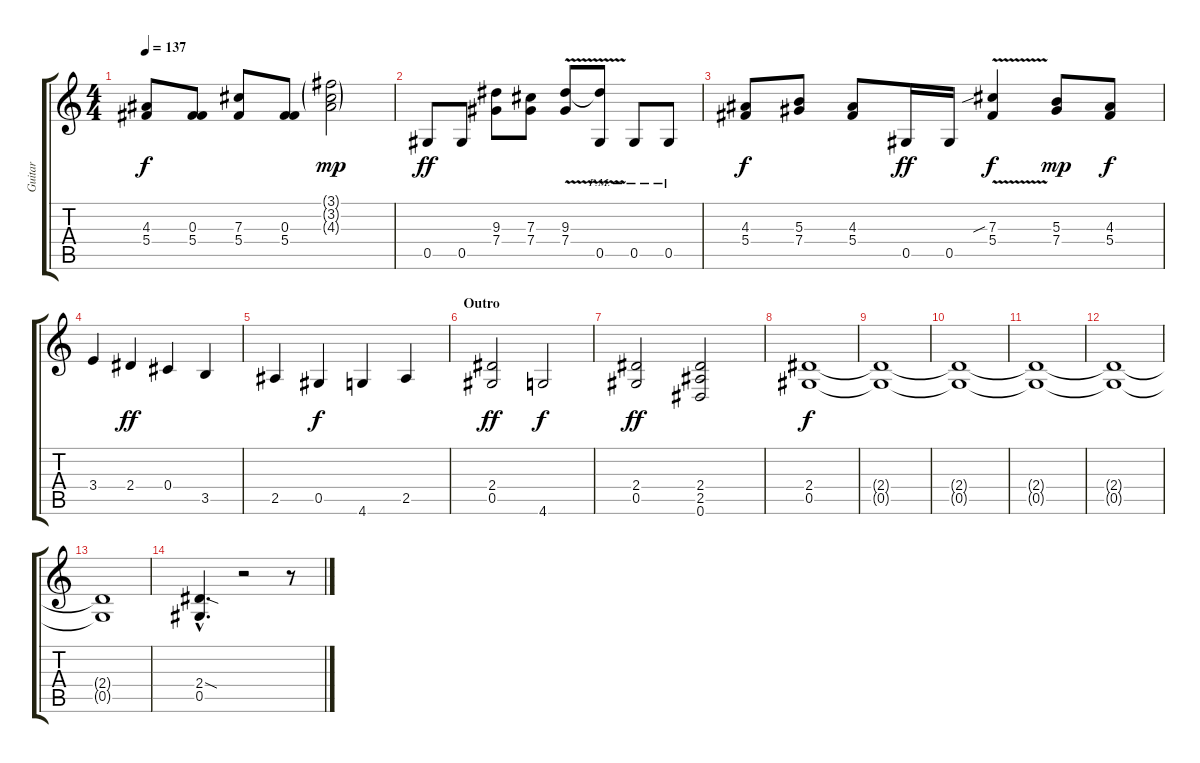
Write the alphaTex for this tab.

\track ("Guitar " "Guitar ") {instrument distortionguitar}
\staff {score tabs}
\tuning (Eb4 Bb3 Gb3 Db3 Ab2 Eb2) {hide}
\ts (4 4)
\tempo 137
\clef g2
\ks c
(4.3 5.4).8{dy f} (0.3 5.4).8 (7.3 5.4).8 (0.3 5.4).8 (3.1{g} 3.2{g} 4.3{g}).2{dy mp} |
0.5.8{dy ff} 0.5.8 (9.3 7.4).8 (7.3 7.4).8 (9.3{v} 7.4).8 (9.3{t} 0.5{pm}).8 0.5{pm}.8 0.5{pm}.8 |
(4.3 5.4).8{dy f} (5.3 7.4).8 (4.3 5.4).8 0.5.16{dy ff} 0.5.16 (7.3{v sib} 5.4{v}).4{dy f} (5.3 7.4).8{dy mp} (4.3 5.4).8{dy f} |
3.4.4 2.4.4{dy ff} 0.4.4 3.5.4 |
2.5.4 0.5.4{dy f} 4.6.4 2.5.4 |
\section ("" "Outro")
(2.4 0.5).2{dy ff} 4.6.2{dy f} |
(2.4 0.5).2{dy ff} (2.4 2.5 0.6).2 |
(2.4 0.5).1{dy f} |
(2.4{t} 0.5{t}).1 |
(2.4{t} 0.5{t}).1 |
(2.4{t} 0.5{t}).1 |
(2.4{t} 0.5{t}).1 |
(2.4{t} 0.5{t}).1 |
(2.4{sod hac} 0.5{hac}).4{d} r.2 r.8
